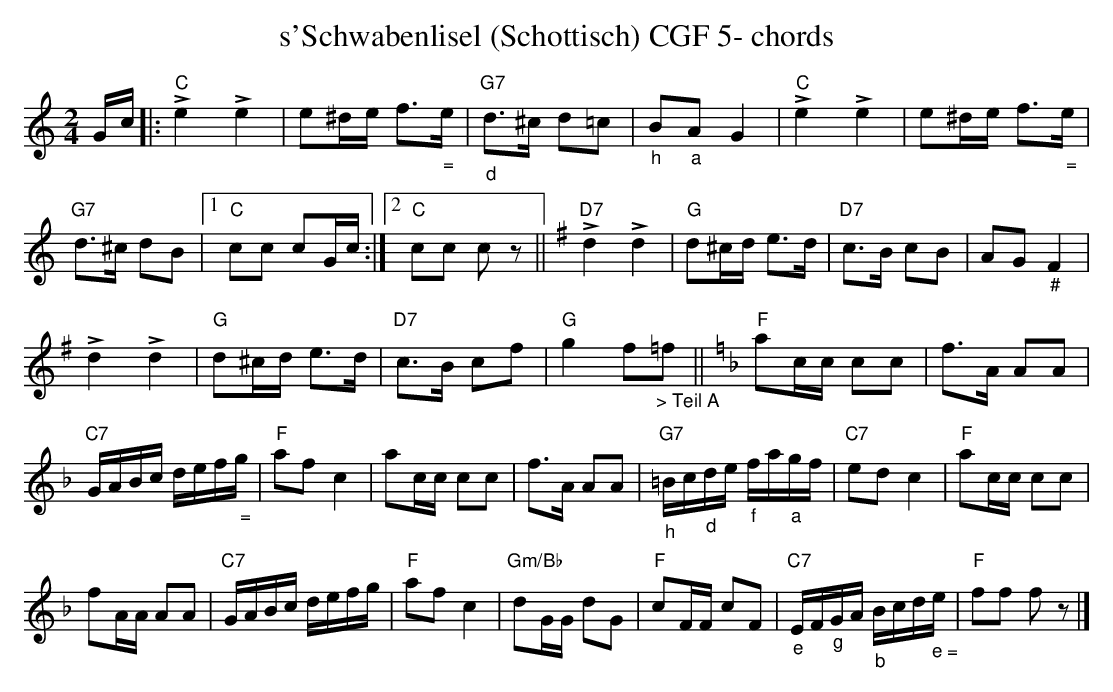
X:1
T:s'Schwabenlisel (Schottisch) CGF 5- chords
M:2/4
L:1/16
K:Cmaj%%MIDI gchordon
Gc |: "C"!>!e4 !>!e4 | e2^de f3"_ = "e | "G7""_d"d3^c d2=c2 | "_h"B2"_a"A2G4 | "C"!>!e4 !>!e4 | e2^de f3"_ ="e |
"G7"d3^c d2B2 |1 "C"c2c2 c2Gc :|2 "C"c2c2 c2z2 || [K:Gmaj] "D7"!>!d4 !>!d4 | "G"d2^cd e3d | "D7"c3B c2B2 | A2G2"_#"F4 |
!>!d4 !>!d4 | "G"d2^cd e3d | "D7"c3B c2f2 | "G"g4 f2"_> Teil A"=f2 || [K:Fmaj] "F"a2cc c2c2 | f3A A2A2 |
"C7"GABc def"_ ="g | "F"a2f2 c4 | a2cc c2c2 | f3A A2A2 | "G7""_h"=Bc"_d"de "_f"fa"_a"gf | "C7"e2d2c4 | "F"a2cc c2c2 |
f2AA A2A2 | "C7"GABc defg | "F"a2f2c4 | "Gm/Bb"d2GG d2G2 | "F"c2FF c2F2 | "C7""_e"EF"_g"GA "_b"Bcd"_ e ="e | "F"f2f2 f2z2 |]
